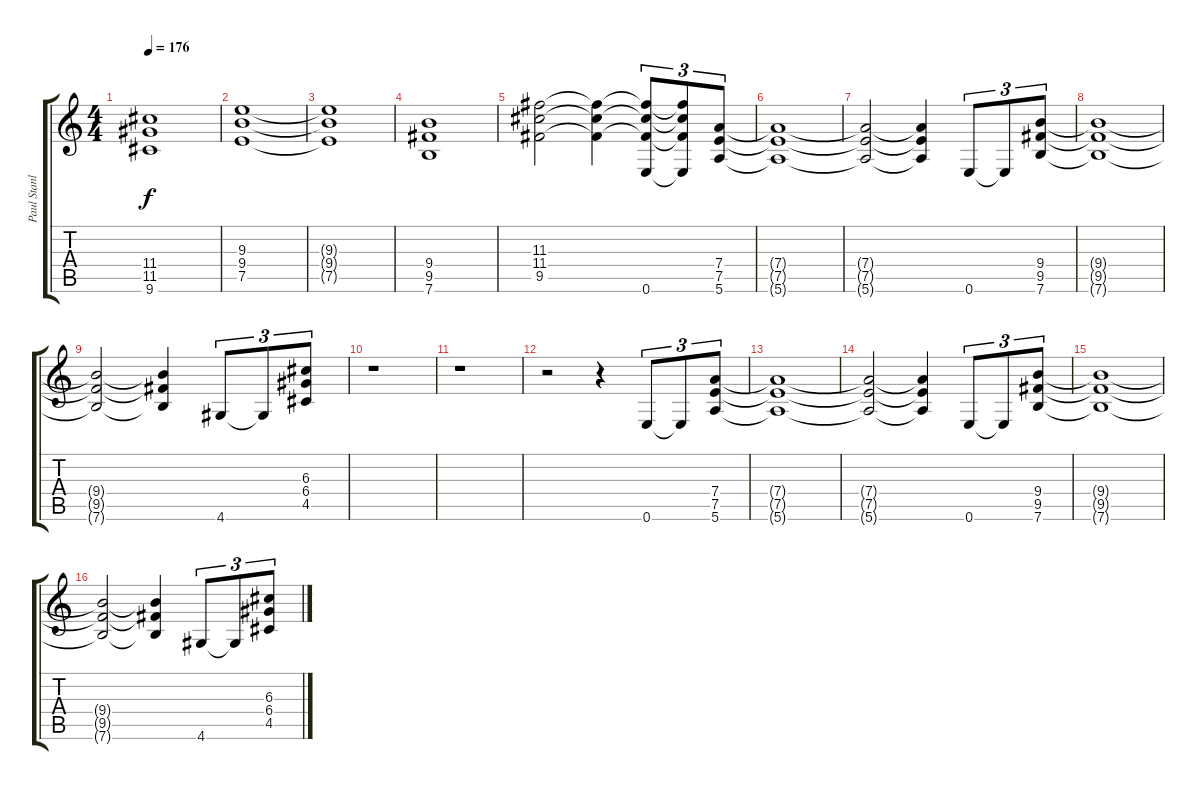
\track ("Paul Stanley" "Paul Stanl") {instrument distortionguitar}
\staff {score tabs}
\tuning (E4 B3 G3 D3 A2 E2) {hide}
\ts (4 4)
\tempo 176
\clef g2
\ks c
(11.4{t} 11.5{t} 9.6{t}).1{dy f} |
(9.3 9.4 7.5).1 |
(9.3{t} 9.4{t} 7.5{t}).1 |
(9.4 9.5 7.6).1 |
(11.3 11.4 9.5).2 (11.3{t} 11.4{t} 9.5{t}).4 (11.3{t} 11.4{t} 9.5{t} 0.6).8{tu (3 2)} (11.3{t} 11.4{t} 9.5{t} 0.6{t}).8{tu (3 2)} (7.4 7.5 5.6).8{tu (3 2)} |
(7.4{t} 7.5{t} 5.6{t}).1 |
(7.4{t} 7.5{t} 5.6{t}).2 (7.4{t} 7.5{t} 5.6{t}).4 0.6.8{tu (3 2)} 0.6{t}.8{tu (3 2)} (9.4 9.5 7.6).8{tu (3 2)} |
(9.4{t} 9.5{t} 7.6{t}).1 |
(9.4{t} 9.5{t} 7.6{t}).2 (9.4{t} 9.5{t} 7.6{t}).4 4.6.8{tu (3 2)} 4.6{t}.8{tu (3 2)} (6.3 6.4 4.5).8{tu (3 2)} |
r.1 |
r.1 |
r.2 r.4 0.6.8{tu (3 2)} 0.6{t}.8{tu (3 2)} (7.4 7.5 5.6).8{tu (3 2)} |
(7.4{t} 7.5{t} 5.6{t}).1 |
(7.4{t} 7.5{t} 5.6{t}).2 (7.4{t} 7.5{t} 5.6{t}).4 0.6.8{tu (3 2)} 0.6{t}.8{tu (3 2)} (9.4 9.5 7.6).8{tu (3 2)} |
(9.4{t} 9.5{t} 7.6{t}).1 |
(9.4{t} 9.5{t} 7.6{t}).2 (9.4{t} 9.5{t} 7.6{t}).4 4.6.8{tu (3 2)} 4.6{t}.8{tu (3 2)} (6.3 6.4 4.5).8{tu (3 2)}
